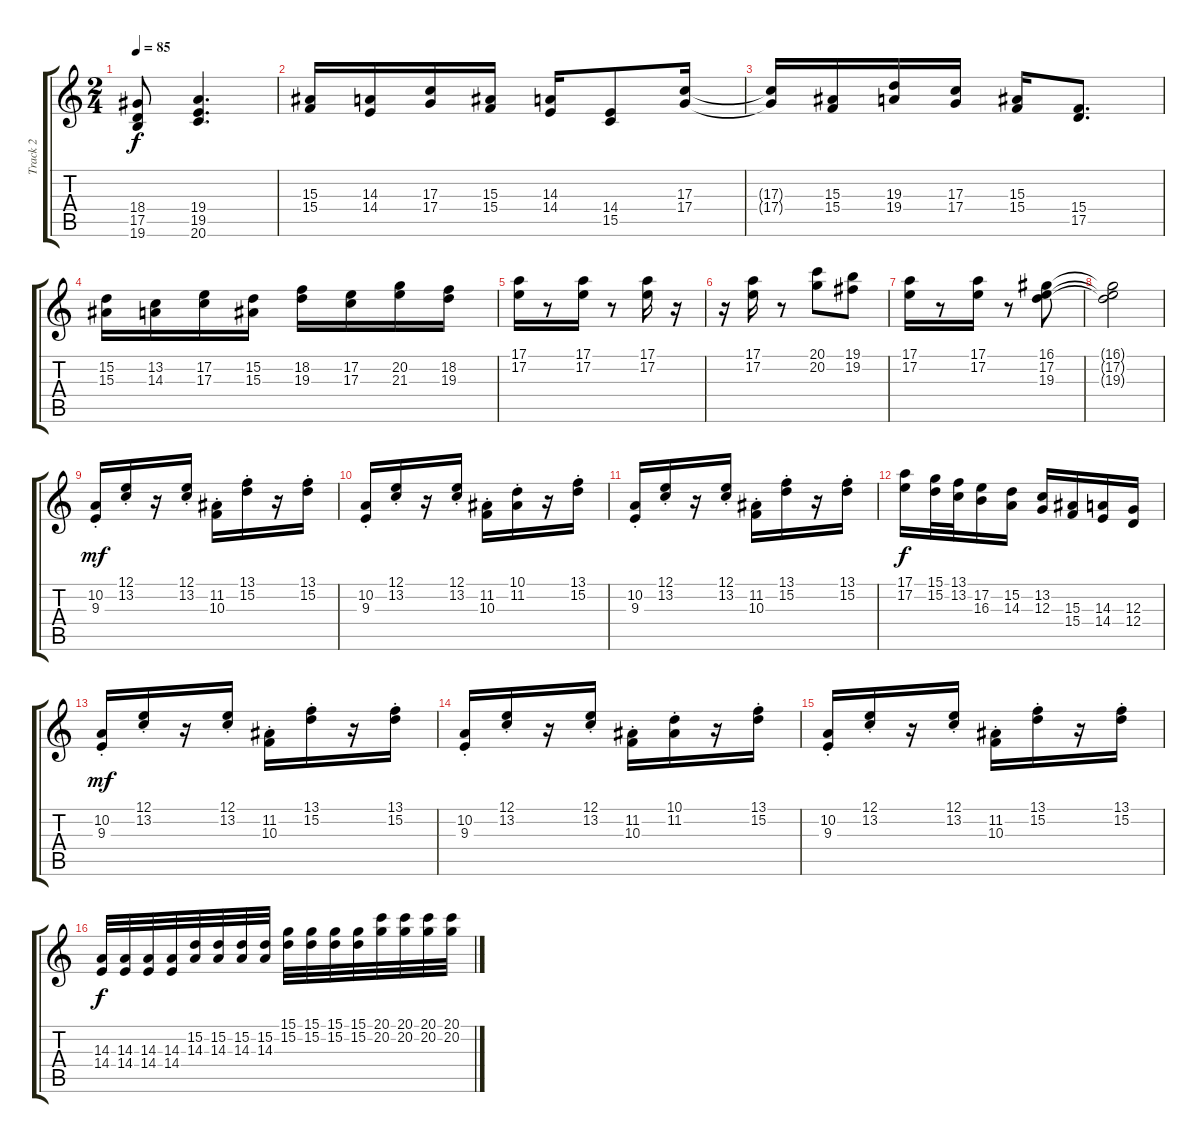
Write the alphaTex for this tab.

\track ("Track 2" "Track 2") {instrument stringensemble1}
\staff {score tabs}
\tuning (E4 B3 G3 D3 A2 E2) {hide}
\ts (2 4)
\tempo 85
\clef g2
\ks c
(18.4 17.5 19.6).8{dy f} (19.4 19.5 20.6).4{d} |
(15.3 15.4).16 (14.3 14.4).16 (17.3 17.4).16 (15.3 15.4).16 (14.3 14.4).16 (14.4 15.5).8 (17.3 17.4).16 |
(17.3{t} 17.4{t}).16 (15.3 15.4).16 (19.3 19.4).16 (17.3 17.4).16 (15.3 15.4).16 (15.4 17.5).8{d} |
(15.2 15.3).16 (13.2 14.3).16 (17.2 17.3).16 (15.2 15.3).16 (18.2 19.3).16 (17.2 17.3).16 (20.2 21.3).16 (18.2 19.3).16 |
(17.1 17.2).16 r.8 (17.1 17.2).16 r.8 (17.1 17.2).16 r.16 |
r.16 (17.1 17.2).16 r.8 (20.1 20.2).8 (19.1 19.2).8 |
(17.1 17.2).16 r.8 (17.1 17.2).16 r.8 (16.1 17.2 19.3).8 |
(16.1{t} 17.2{t} 19.3{t}).2 |
(10.2{st} 9.3{st}).16{dy mf} (12.1{st} 13.2{st}).16 r.16 (12.1{st} 13.2{st}).16 (11.2{st} 10.3{st}).16 (13.1{st} 15.2{st}).16 r.16 (13.1{st} 15.2{st}).16 |
(10.2{st} 9.3{st}).16 (12.1{st} 13.2{st}).16 r.16 (12.1{st} 13.2{st}).16 (11.2{st} 10.3{st}).16 (10.1{st} 11.2{st}).16 r.16 (13.1{st} 15.2{st}).16 |
(10.2{st} 9.3{st}).16 (12.1{st} 13.2{st}).16 r.16 (12.1{st} 13.2{st}).16 (11.2{st} 10.3{st}).16 (13.1{st} 15.2{st}).16 r.16 (13.1{st} 15.2{st}).16 |
(17.1 17.2).16{dy f} (15.1 15.2).32 (13.1 13.2).32 (17.2 16.3).16 (15.2 14.3).16 (13.2 12.3).16 (15.3 15.4).16 (14.3 14.4).16 (12.3 12.4).16 |
(10.2{st} 9.3{st}).16{dy mf} (12.1{st} 13.2{st}).16 r.16 (12.1{st} 13.2{st}).16 (11.2{st} 10.3{st}).16 (13.1{st} 15.2{st}).16 r.16 (13.1{st} 15.2{st}).16 |
(10.2{st} 9.3{st}).16 (12.1{st} 13.2{st}).16 r.16 (12.1{st} 13.2{st}).16 (11.2{st} 10.3{st}).16 (10.1{st} 11.2{st}).16 r.16 (13.1{st} 15.2{st}).16 |
(10.2{st} 9.3{st}).16 (12.1{st} 13.2{st}).16 r.16 (12.1{st} 13.2{st}).16 (11.2{st} 10.3{st}).16 (13.1{st} 15.2{st}).16 r.16 (13.1{st} 15.2{st}).16 |
(14.3 14.4).32{dy f} (14.3 14.4).32 (14.3 14.4).32 (14.3 14.4).32 (15.2 14.3).32 (15.2 14.3).32 (15.2 14.3).32 (15.2 14.3).32 (15.1 15.2).32 (15.1 15.2).32 (15.1 15.2).32 (15.1 15.2).32 (20.1 20.2).32 (20.1 20.2).32 (20.1 20.2).32 (20.1 20.2).32
